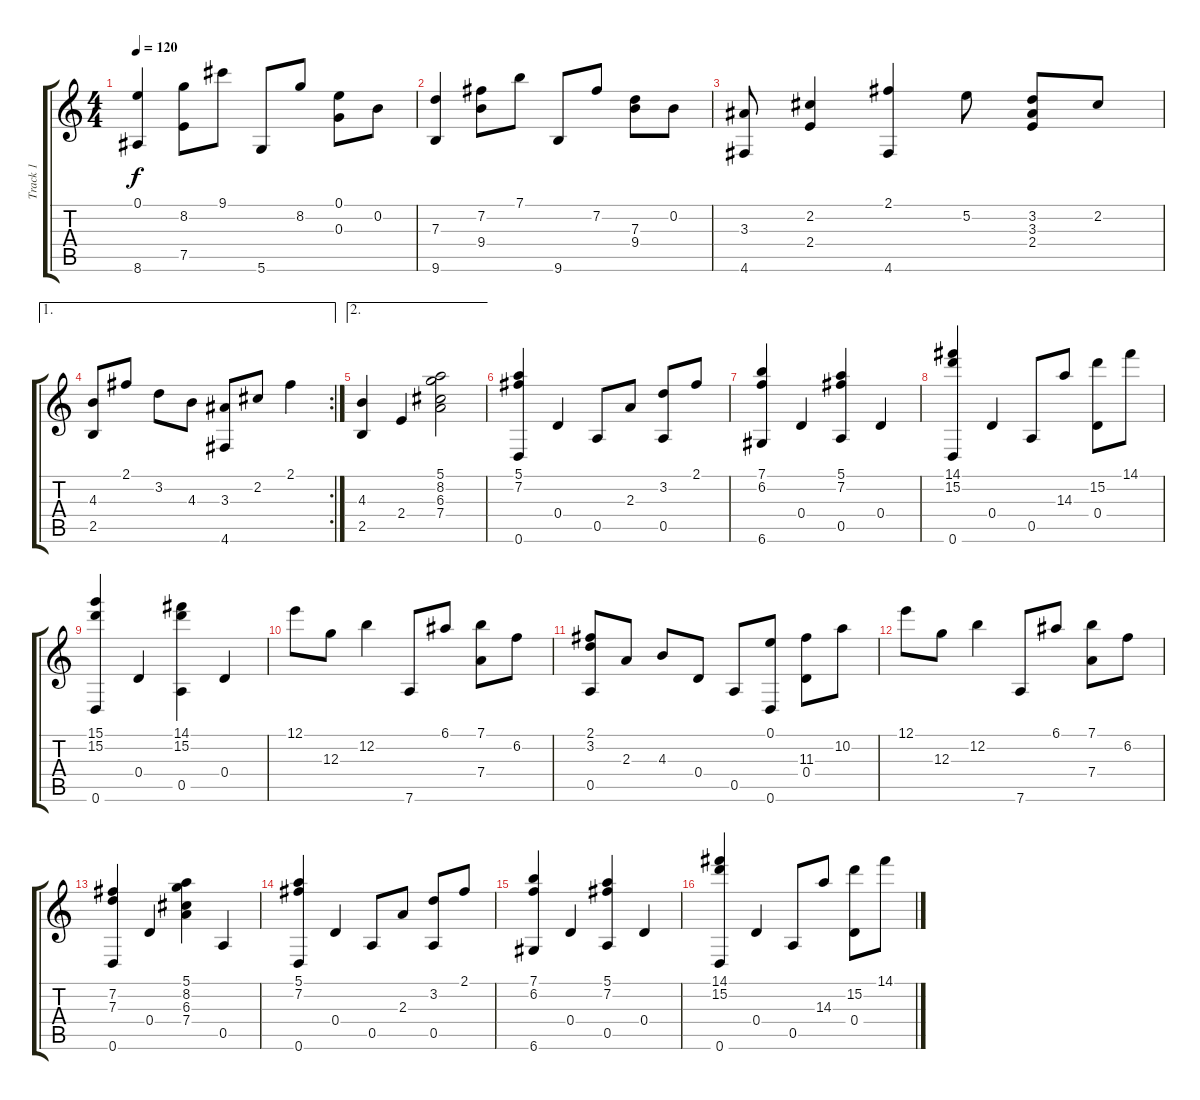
\track ("Track 1" "Track 1") {instrument acousticguitarsteel}
\staff {score tabs}
\tuning (E4 B3 G3 D3 A2 D2) {hide}
\ts (4 4)
\tempo 120
\clef g2
\ks c
(0.1 8.6).4{dy f} (8.2 7.5).8 9.1.8 5.6.8 8.2.8 (0.1 0.3).8 0.2.8 |
(7.3 9.6).4 (7.2 9.4).8 7.1.8 9.6.8 7.2.8 (7.3 9.4).8 0.2.8 |
(3.3 4.6).8 (2.2 2.4).4 (2.1 4.6).4 5.2.8 (3.2 3.3 2.4).8 2.2.8 |
\ae 1
\rc 2
(4.3 2.5).8 2.1.8 3.2.8 4.3.8 (3.3 4.6).8 2.2.8 2.1.4 |
\ae 2
(4.3 2.5).4 2.4.4 (5.1 8.2 6.3 7.4).2 |
(5.1 7.2 0.6).4 0.4.4 0.5.8 2.3.8 (3.2 0.5).8 2.1.8 |
(7.1 6.2 6.6).4 0.4.4 (5.1 7.2 0.5).4 0.4.4 |
(14.1 15.2 0.6).4 0.4.4 0.5.8 14.3.8 (15.2 0.4).8 14.1.8 |
(15.1 15.2 0.6).4 0.4.4 (14.1 15.2 0.5).4 0.4.4 |
12.1.8 12.3.8 12.2.4 7.6.8 6.1.8 (7.1 7.4).8 6.2.8 |
(2.1 3.2 0.5).8 2.3.8 4.3.8 0.4.8 0.5.8 (0.1 0.6).8 (11.3 0.4).8 10.2.8 |
12.1.8 12.3.8 12.2.4 7.6.8 6.1.8 (7.1 7.4).8 6.2.8 |
(7.2 7.3 0.6).4 0.4.4 (5.1 8.2 6.3 7.4).4 0.5.4 |
(5.1 7.2 0.6).4 0.4.4 0.5.8 2.3.8 (3.2 0.5).8 2.1.8 |
(7.1 6.2 6.6).4 0.4.4 (5.1 7.2 0.5).4 0.4.4 |
(14.1 15.2 0.6).4 0.4.4 0.5.8 14.3.8 (15.2 0.4).8 14.1.8
